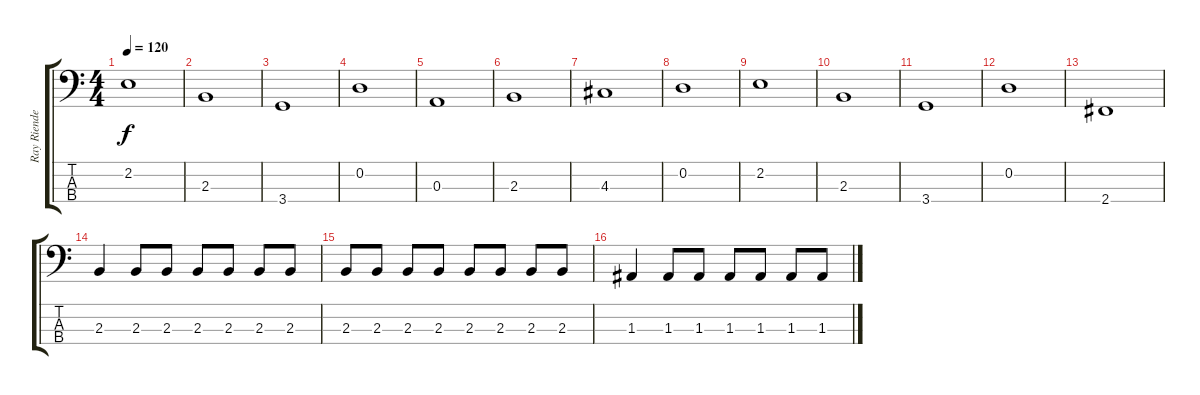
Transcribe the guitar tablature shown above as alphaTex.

\track ("Ray Riendeau" "Ray Riende") {instrument electricbassfinger}
\staff {score tabs}
\tuning (G2 D2 A1 E1) {hide}
\ts (4 4)
\tempo 120
\clef f4
\ks c
2.2.1{dy f} |
2.3.1 |
3.4.1 |
0.2.1 |
0.3.1 |
2.3.1 |
4.3.1 |
0.2.1 |
2.2.1 |
2.3.1 |
3.4.1 |
0.2.1 |
2.4.1 |
2.3.4 2.3.8 2.3.8 2.3.8 2.3.8 2.3.8 2.3.8 |
2.3.8 2.3.8 2.3.8 2.3.8 2.3.8 2.3.8 2.3.8 2.3.8 |
1.3.4 1.3.8 1.3.8 1.3.8 1.3.8 1.3.8 1.3.8
